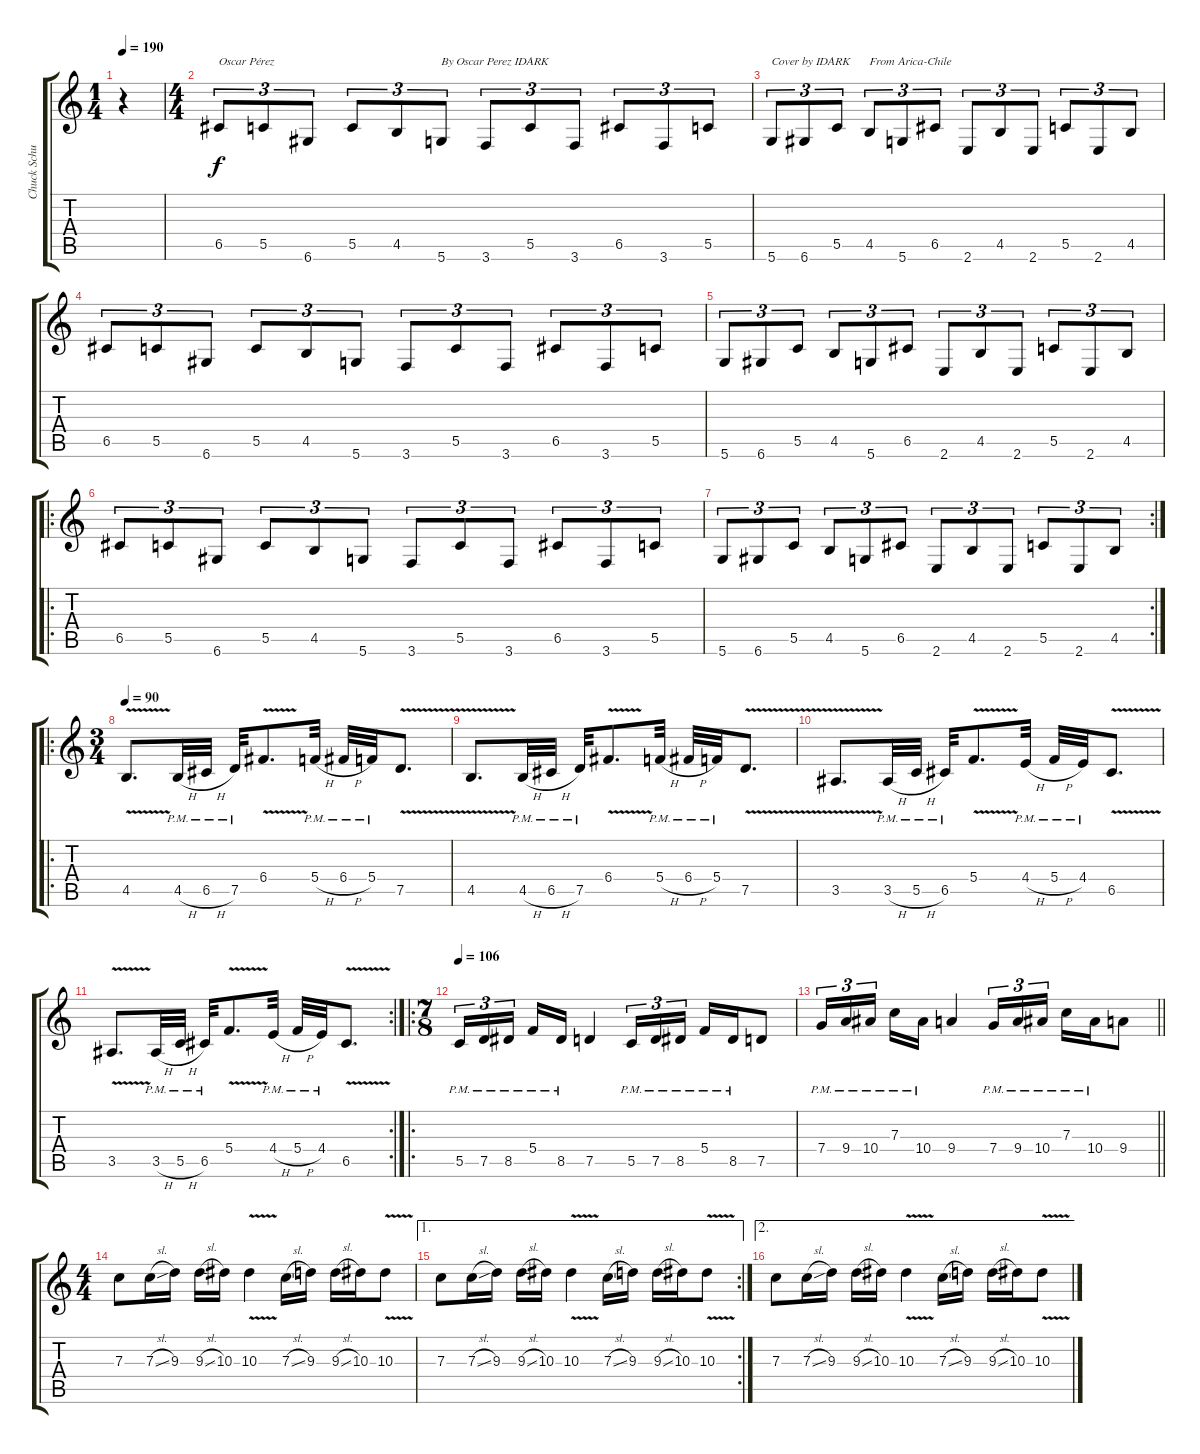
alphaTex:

\track ("Chuck Schuldiner" "Chuck Schu") {instrument distortionguitar}
\staff {score tabs}
\tuning (D4 A3 F3 C3 G2 D2) {hide}
\ts (1 4)
\tempo 190
\tempo 95
\tempo 190
\clef g2
\ks c
r.4{dy f instrument distortionguitar} |
\ts (4 4)
6.5.8{tu (3 2) txt "Oscar Pérez"} 5.5.8{tu (3 2)} 6.6.8{tu (3 2)} 5.5.8{tu (3 2)} 4.5.8{tu (3 2)} 5.6.8{tu (3 2) txt "By Oscar Perez IDARK "} 3.6.8{tu (3 2)} 5.5.8{tu (3 2)} 3.6.8{tu (3 2)} 6.5.8{tu (3 2)} 3.6.8{tu (3 2)} 5.5.8{tu (3 2)} |
5.6.8{tu (3 2) txt "Cover by IDARK"} 6.6.8{tu (3 2)} 5.5.8{tu (3 2)} 4.5.8{tu (3 2) txt "From Arica-Chile"} 5.6.8{tu (3 2)} 6.5.8{tu (3 2)} 2.6.8{tu (3 2)} 4.5.8{tu (3 2)} 2.6.8{tu (3 2)} 5.5.8{tu (3 2)} 2.6.8{tu (3 2)} 4.5.8{tu (3 2)} |
6.5.8{tu (3 2)} 5.5.8{tu (3 2)} 6.6.8{tu (3 2)} 5.5.8{tu (3 2)} 4.5.8{tu (3 2)} 5.6.8{tu (3 2)} 3.6.8{tu (3 2)} 5.5.8{tu (3 2)} 3.6.8{tu (3 2)} 6.5.8{tu (3 2)} 3.6.8{tu (3 2)} 5.5.8{tu (3 2)} |
5.6.8{tu (3 2)} 6.6.8{tu (3 2)} 5.5.8{tu (3 2)} 4.5.8{tu (3 2)} 5.6.8{tu (3 2)} 6.5.8{tu (3 2)} 2.6.8{tu (3 2)} 4.5.8{tu (3 2)} 2.6.8{tu (3 2)} 5.5.8{tu (3 2)} 2.6.8{tu (3 2)} 4.5.8{tu (3 2)} |
\ro
6.5.8{tu (3 2)} 5.5.8{tu (3 2)} 6.6.8{tu (3 2)} 5.5.8{tu (3 2)} 4.5.8{tu (3 2)} 5.6.8{tu (3 2)} 3.6.8{tu (3 2)} 5.5.8{tu (3 2)} 3.6.8{tu (3 2)} 6.5.8{tu (3 2)} 3.6.8{tu (3 2)} 5.5.8{tu (3 2)} |
\rc 2
5.6.8{tu (3 2)} 6.6.8{tu (3 2)} 5.5.8{tu (3 2)} 4.5.8{tu (3 2)} 5.6.8{tu (3 2)} 6.5.8{tu (3 2)} 2.6.8{tu (3 2)} 4.5.8{tu (3 2)} 2.6.8{tu (3 2)} 5.5.8{tu (3 2)} 2.6.8{tu (3 2)} 4.5.8{tu (3 2)} |
\ro
\ts (3 4)
\tempo 90
4.5{v}.8{d} 4.5{h pm}.32 6.5{h pm}.32 7.5{pm}.32 6.4{v}.8{d} 5.4{h pm}.32 6.4{h pm}.32 5.4{pm}.32 7.5{v}.8{d} |
4.5{v}.8{d} 4.5{h pm}.32 6.5{h pm}.32 7.5{pm}.32 6.4{v}.8{d} 5.4{h pm}.32 6.4{h pm}.32 5.4{pm}.32 7.5{v}.8{d} |
3.5{v}.8{d} 3.5{h pm}.32 5.5{h pm}.32 6.5{pm}.32 5.4{v}.8{d} 4.4{h pm}.32 5.4{h pm}.32 4.4{pm}.32 6.5{v}.8{d} |
\rc 2
3.5{v}.8{d} 3.5{h pm}.32 5.5{h pm}.32 6.5{pm}.32 5.4{v}.8{d} 4.4{h pm}.32 5.4{h pm}.32 4.4{pm}.32 6.5{v}.8{d} |
\ro
\ts (7 8)
\tempo 106
5.5{pm}.16{tu (3 2)} 7.5{pm}.16{tu (3 2)} 8.5{pm}.16{tu (3 2)} 5.4{pm}.16 8.5{pm}.16 7.5.4 5.5{pm}.16{tu (3 2)} 7.5{pm}.16{tu (3 2)} 8.5{pm}.16{tu (3 2)} 5.4{pm}.16 8.5{pm}.16 7.5.8 |
\barLineRight lightlight
7.4{pm}.16{tu (3 2)} 9.4{pm}.16{tu (3 2)} 10.4{pm}.16{tu (3 2)} 7.3{pm}.16 10.4{pm}.16 9.4.4 7.4{pm}.16{tu (3 2)} 9.4{pm}.16{tu (3 2)} 10.4{pm}.16{tu (3 2)} 7.3{pm}.16 10.4{pm}.16 9.4.8 |
\ts (4 4)
7.3.8 7.3{sl}.16 9.3.16 9.3{sl}.16 10.3.16 10.3{v}.4 7.3{sl}.16 9.3.16 9.3{sl}.16 10.3.16 10.3{v}.8 |
\ae 1
\rc 2
7.3.8 7.3{sl}.16 9.3.16 9.3{sl}.16 10.3.16 10.3{v}.4 7.3{sl}.16 9.3.16 9.3{sl}.16 10.3.16 10.3{v}.8 |
\ae 2
7.3.8 7.3{sl}.16 9.3.16 9.3{sl}.16 10.3.16 10.3{v}.4 7.3{sl}.16 9.3.16 9.3{sl}.16 10.3.16 10.3{v}.8
